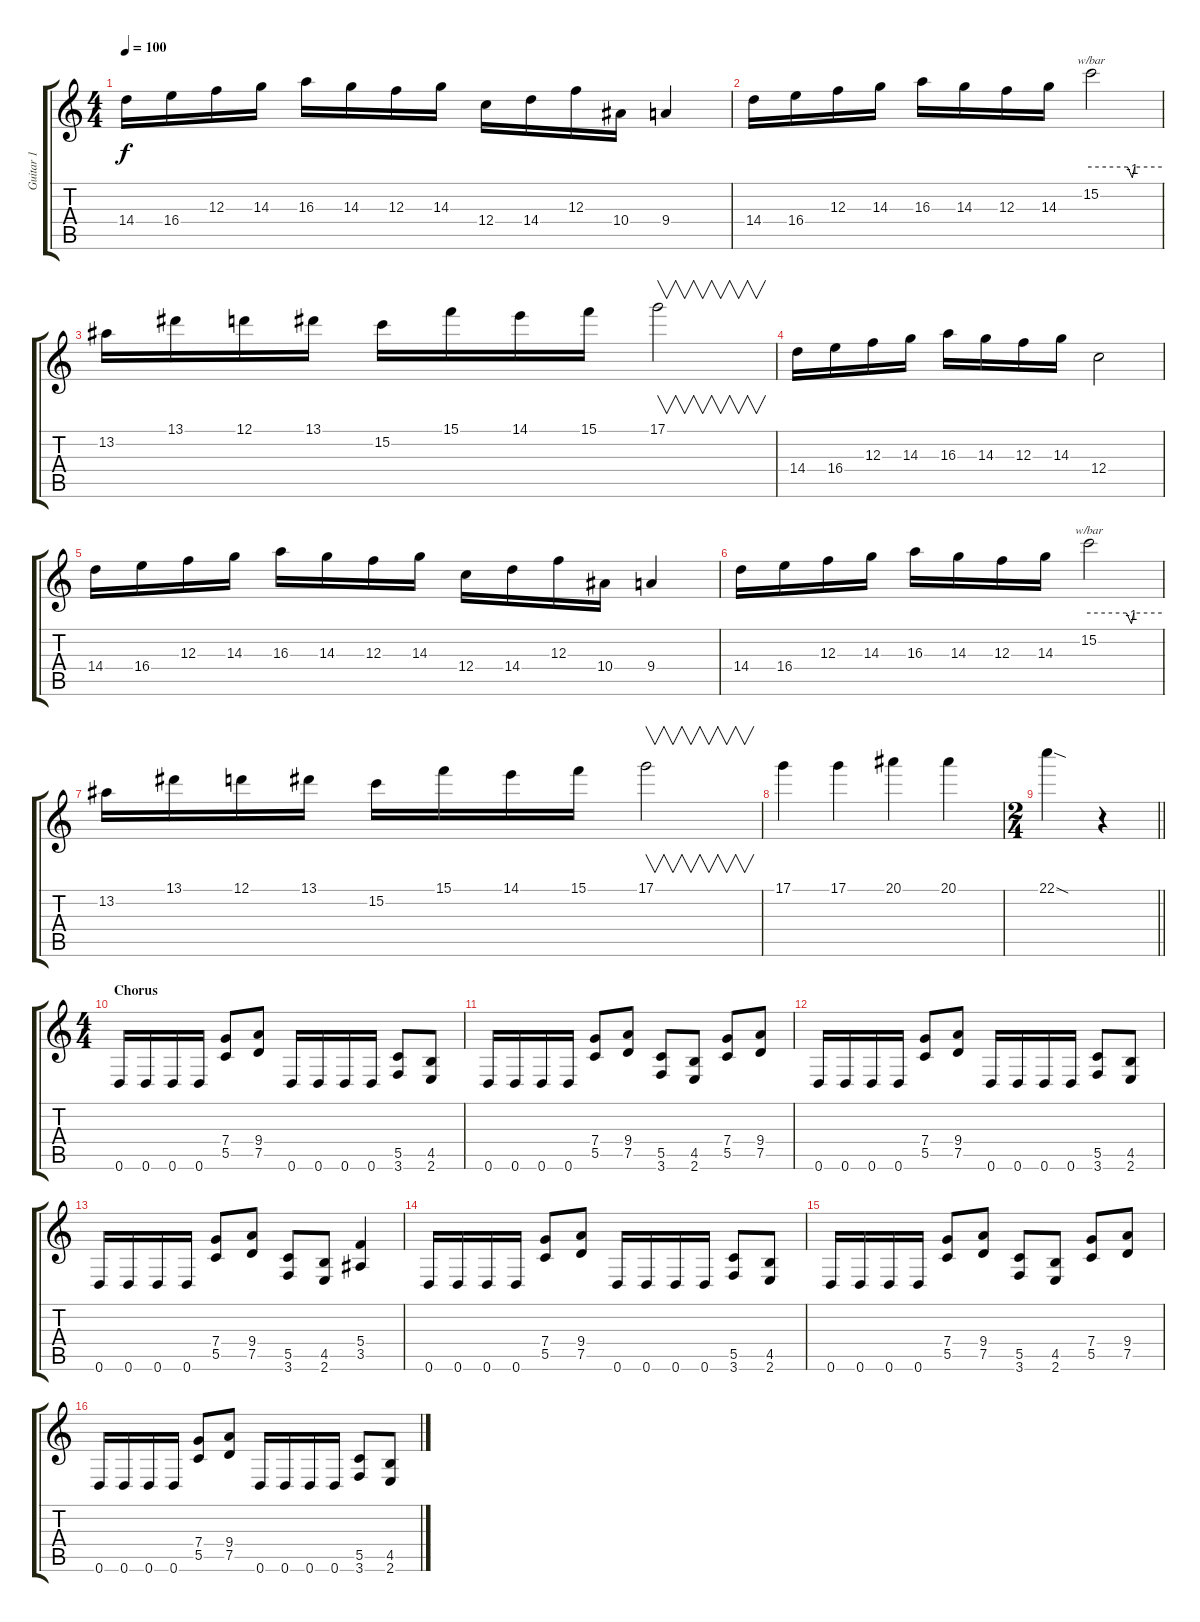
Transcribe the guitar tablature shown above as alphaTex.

\track ("Guitar 1" "Guitar 1") {instrument distortionguitar}
\staff {score tabs}
\tuning (D4 A3 F3 C3 G2 D2) {hide}
\ts (4 4)
\tempo 100
\clef g2
\ks c
14.4.16{dy f} 16.4.16 12.3.16 14.3.16 16.3.16 14.3.16 12.3.16 14.3.16 12.4.16 14.4.16 12.3.16 10.4.16 9.4.4 |
14.4.16 16.4.16 12.3.16 14.3.16 16.3.16 14.3.16 12.3.16 14.3.16 15.2.2{tbe (custom default 0 0 31 0 35 -4 37 0 60 0)} |
13.2.16 13.1.16 12.1.16 13.1.16 15.2.16 15.1.16 14.1.16 15.1.16 17.1.2{v} |
14.4.16 16.4.16 12.3.16 14.3.16 16.3.16 14.3.16 12.3.16 14.3.16 12.4.2 |
14.4.16 16.4.16 12.3.16 14.3.16 16.3.16 14.3.16 12.3.16 14.3.16 12.4.16 14.4.16 12.3.16 10.4.16 9.4.4 |
14.4.16 16.4.16 12.3.16 14.3.16 16.3.16 14.3.16 12.3.16 14.3.16 15.2.2{tbe (custom default 0 0 31 0 35 -4 37 0 60 0)} |
13.2.16 13.1.16 12.1.16 13.1.16 15.2.16 15.1.16 14.1.16 15.1.16 17.1.2{v} |
17.1.4 17.1.4 20.1.4 20.1.4 |
\ts (2 4)
\barLineRight lightlight
22.1{sod}.4 r.4 |
\ts (4 4)
\section ("" "Chorus")
0.6.16 0.6.16 0.6.16 0.6.16 (7.4 5.5).8 (9.4 7.5).8 0.6.16 0.6.16 0.6.16 0.6.16 (5.5 3.6).8 (4.5 2.6).8 |
0.6.16 0.6.16 0.6.16 0.6.16 (7.4 5.5).8 (9.4 7.5).8 (5.5 3.6).8 (4.5 2.6).8 (7.4 5.5).8 (9.4 7.5).8 |
0.6.16 0.6.16 0.6.16 0.6.16 (7.4 5.5).8 (9.4 7.5).8 0.6.16 0.6.16 0.6.16 0.6.16 (5.5 3.6).8 (4.5 2.6).8 |
0.6.16 0.6.16 0.6.16 0.6.16 (7.4 5.5).8 (9.4 7.5).8 (5.5 3.6).8 (4.5 2.6).8 (5.4 3.5).4 |
0.6.16 0.6.16 0.6.16 0.6.16 (7.4 5.5).8 (9.4 7.5).8 0.6.16 0.6.16 0.6.16 0.6.16 (5.5 3.6).8 (4.5 2.6).8 |
0.6.16 0.6.16 0.6.16 0.6.16 (7.4 5.5).8 (9.4 7.5).8 (5.5 3.6).8 (4.5 2.6).8 (7.4 5.5).8 (9.4 7.5).8 |
0.6.16 0.6.16 0.6.16 0.6.16 (7.4 5.5).8 (9.4 7.5).8 0.6.16 0.6.16 0.6.16 0.6.16 (5.5 3.6).8 (4.5 2.6).8
